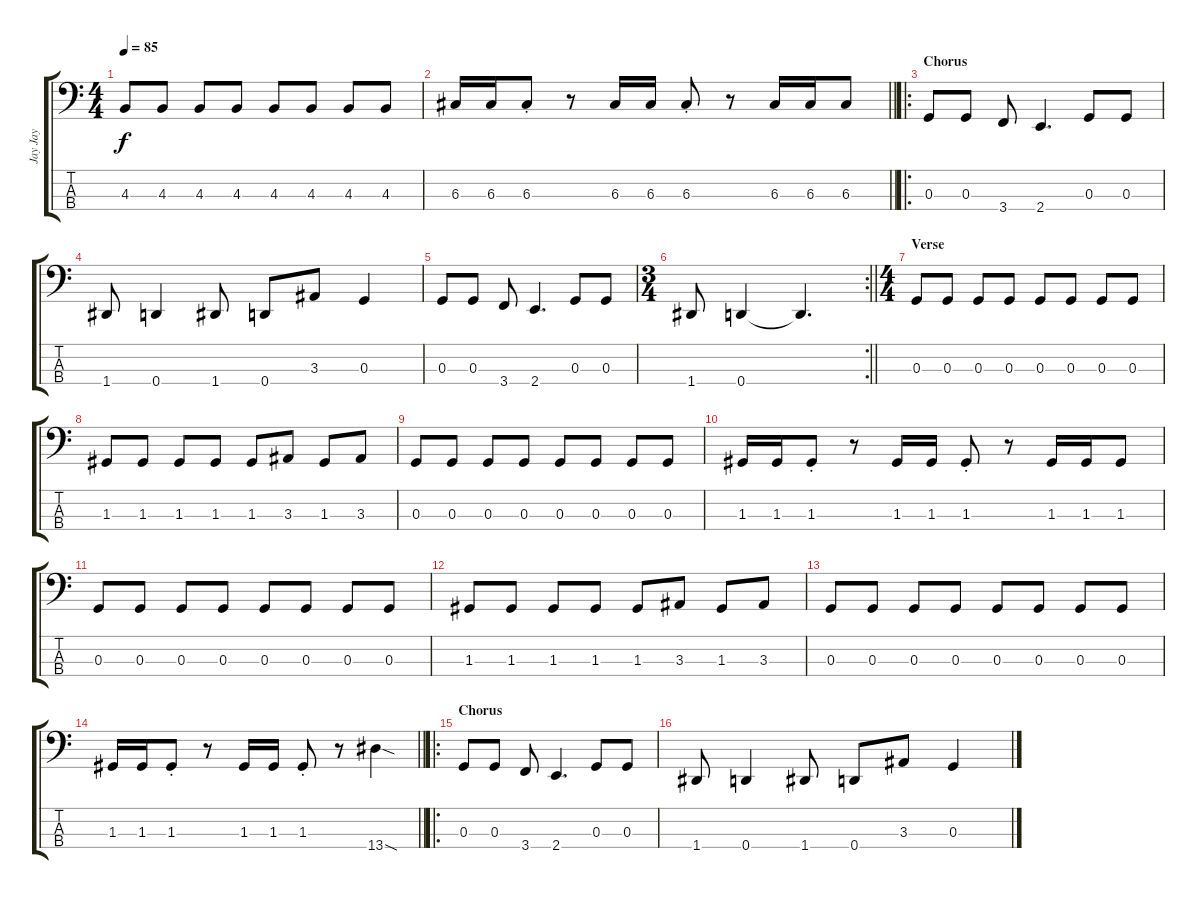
\track ("Jay Jay" "Jay Jay") {instrument electricbasspick}
\staff {score tabs}
\tuning (F2 C2 G1 D1) {hide}
\ts (4 4)
\tempo 85
\clef f4
\ks c
4.3.8{dy f} 4.3.8 4.3.8 4.3.8 4.3.8 4.3.8 4.3.8 4.3.8 |
\barLineRight lightlight
6.3.16 6.3.16 6.3{st}.8 r.8 6.3.16 6.3.16 6.3{st}.8 r.8 6.3.16 6.3.16 6.3.8 |
\ro
\section ("" "Chorus")
0.3.8 0.3.8 3.4.8 2.4.4{d} 0.3.8 0.3.8 |
1.4.8 0.4.4 1.4.8 0.4.8 3.3.8 0.3.4 |
0.3.8 0.3.8 3.4.8 2.4.4{d} 0.3.8 0.3.8 |
\rc 2
\ts (3 4)
\barLineRight lightlight
1.4.8 0.4.4 0.4{t}.4{d} |
\ts (4 4)
\section ("" "Verse")
0.3.8 0.3.8 0.3.8 0.3.8 0.3.8 0.3.8 0.3.8 0.3.8 |
1.3.8 1.3.8 1.3.8 1.3.8 1.3.8 3.3.8 1.3.8 3.3.8 |
0.3.8 0.3.8 0.3.8 0.3.8 0.3.8 0.3.8 0.3.8 0.3.8 |
1.3.16 1.3.16 1.3{st}.8 r.8 1.3.16 1.3.16 1.3{st}.8 r.8 1.3.16 1.3.16 1.3.8 |
0.3.8 0.3.8 0.3.8 0.3.8 0.3.8 0.3.8 0.3.8 0.3.8 |
1.3.8 1.3.8 1.3.8 1.3.8 1.3.8 3.3.8 1.3.8 3.3.8 |
0.3.8 0.3.8 0.3.8 0.3.8 0.3.8 0.3.8 0.3.8 0.3.8 |
\barLineRight lightlight
1.3.16 1.3.16 1.3{st}.8 r.8 1.3.16 1.3.16 1.3{st}.8 r.8 13.4{sod}.4 |
\ro
\section ("" "Chorus")
0.3.8 0.3.8 3.4.8 2.4.4{d} 0.3.8 0.3.8 |
1.4.8 0.4.4 1.4.8 0.4.8 3.3.8 0.3.4
